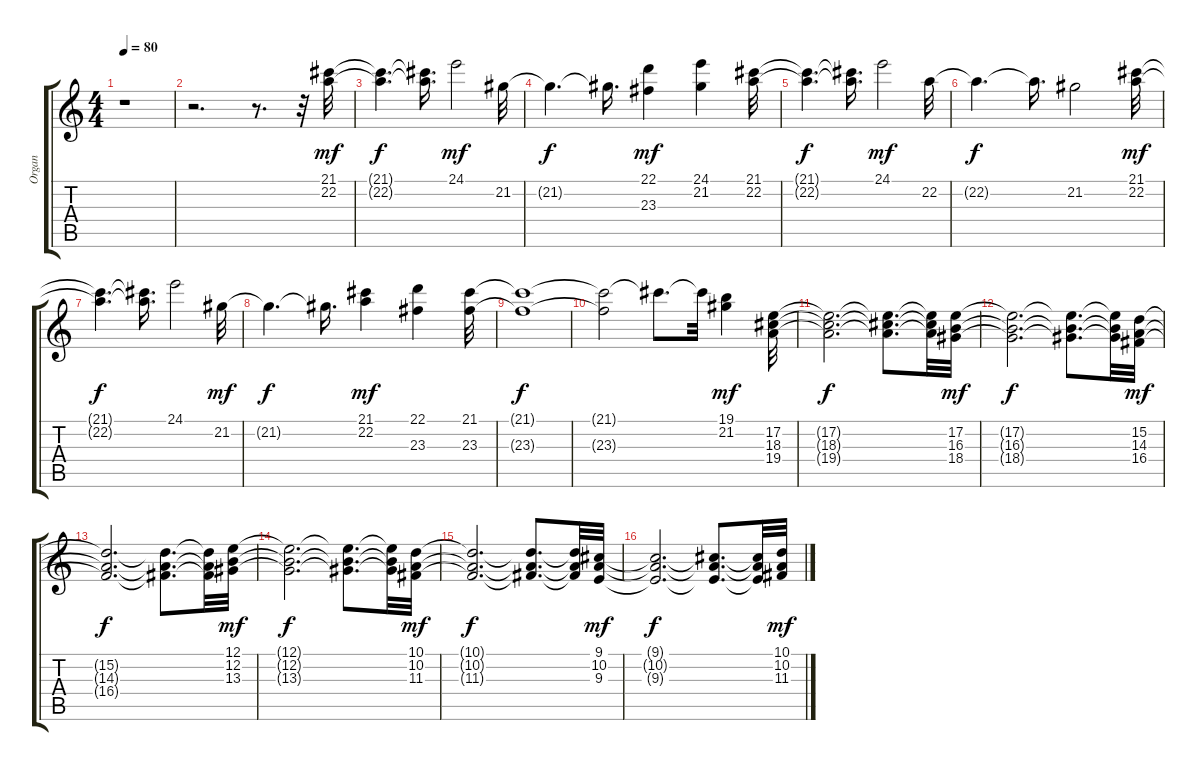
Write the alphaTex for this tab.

\track ("Organ   " "Organ   ") {instrument rockorgan}
\staff {score tabs}
\tuning (E4 B3 G3 D3 A2 E2) {hide}
\ts (4 4)
\tempo 80
\clef g2
\ks c
r.1{dy f} |
r.2{d} r.8{d} r.32 (21.1 22.2).32{dy mf} |
(21.1{t} 22.2{t}).4{d dy f} (21.1{t} 22.2{t}).16{d} 24.1.2{dy mf} 21.2.32 |
21.2{t}.4{d dy f} 21.2{t}.16{d} (22.1 23.3).4{dy mf} (24.1 21.2).4 (21.1 22.2).32 |
(21.1{t} 22.2{t}).4{d dy f} (21.1{t} 22.2{t}).16{d} 24.1.2{dy mf} 22.2.32 |
22.2{t}.4{d dy f} 22.2{t}.16{d} 21.2.2 (21.1 22.2).32{dy mf} |
(21.1{t} 22.2{t}).4{d dy f} (21.1{t} 22.2{t}).16{d} 24.1.2 21.2.32{dy mf} |
21.2{t}.4{d dy f} 21.2{t}.16{d} (21.1 22.2).4{dy mf} (22.1 23.3).4 (21.1 23.3).32 |
(21.1{t} 23.3{t}).1{dy f} |
(21.1{t} 23.3{t}).2 21.1{t}.8{d} 21.1{t}.32 (19.1 21.2).4{dy mf} (17.2 18.3 19.4).32 |
(17.2{t} 18.3{t} 19.4{t}).2{d dy f} (17.2{t} 18.3{t} 19.4{t}).8{d} (17.2{t} 18.3{t} 19.4{t}).32 (17.2 16.3 18.4).32{dy mf} |
(17.2{t} 16.3{t} 18.4{t}).2{d dy f} (17.2{t} 16.3{t} 18.4{t}).8{d} (17.2{t} 16.3{t} 18.4{t}).32 (15.2 14.3 16.4).32{dy mf} |
(15.2{t} 14.3{t} 16.4{t}).2{d dy f} (15.2{t} 14.3{t} 16.4{t}).8{d} (15.2{t} 14.3{t} 16.4{t}).32 (12.1 12.2 13.3).32{dy mf} |
(12.1{t} 12.2{t} 13.3{t}).2{d dy f} (12.1{t} 12.2{t} 13.3{t}).8{d} (12.1{t} 12.2{t} 13.3{t}).32 (10.1 10.2 11.3).32{dy mf} |
(10.1{t} 10.2{t} 11.3{t}).2{d dy f} (10.1{t} 10.2{t} 11.3{t}).8{d} (10.1{t} 10.2{t} 11.3{t}).32 (9.1 10.2 9.3).32{dy mf} |
(9.1{t} 10.2{t} 9.3{t}).2{d dy f} (9.1{t} 10.2{t} 9.3{t}).8{d} (9.1{t} 10.2{t} 9.3{t}).32 (10.1 10.2 11.3).32{dy mf}
